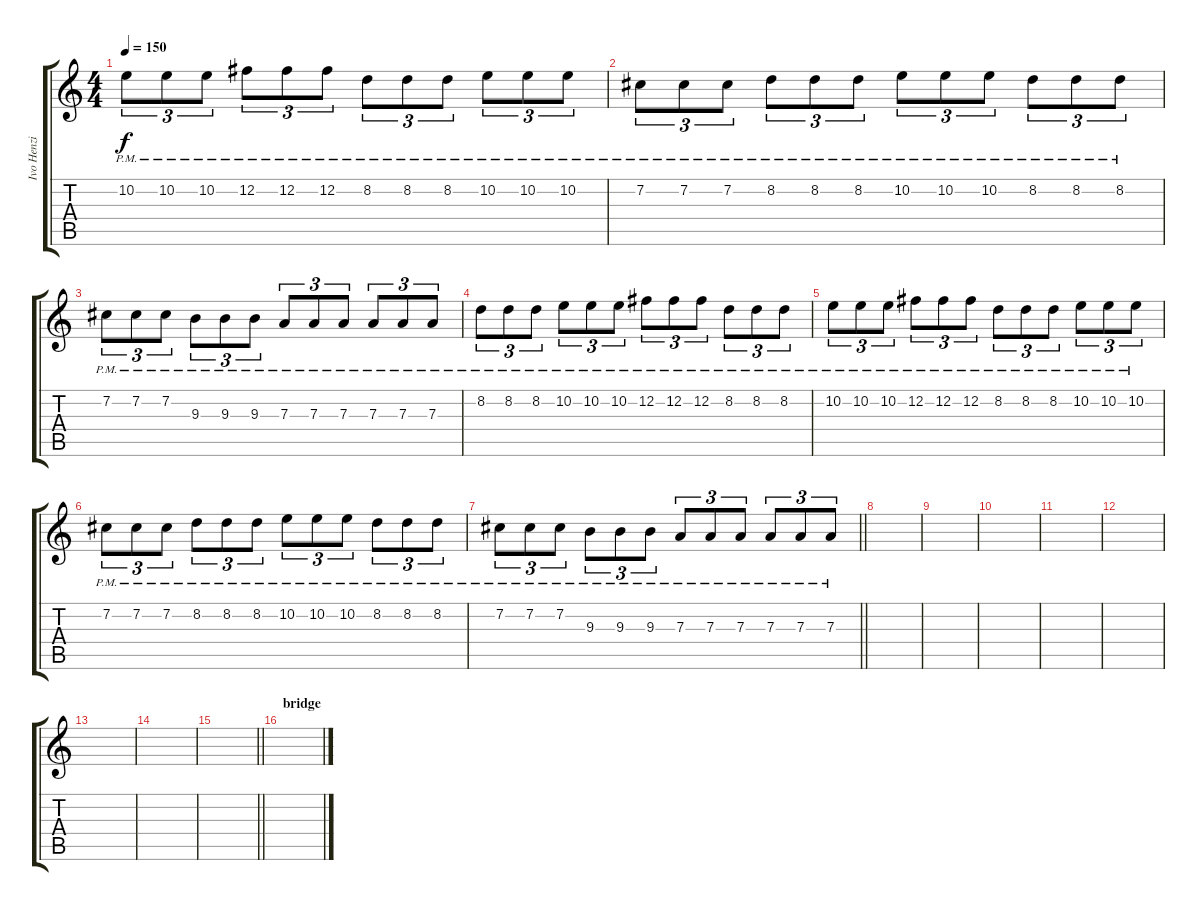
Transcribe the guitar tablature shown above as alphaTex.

\track ("Ivo Henzi Lead" "Ivo Henzi ") {instrument distortionguitar}
\staff {score tabs}
\tuning (B3 Gb3 D3 A2 E2 B1) {hide}
\ts (4 4)
\tempo 150
\clef g2
\ks c
10.2{pm}.8{tu (3 2) dy f} 10.2{pm}.8{tu (3 2)} 10.2{pm}.8{tu (3 2)} 12.2{pm}.8{tu (3 2)} 12.2{pm}.8{tu (3 2)} 12.2{pm}.8{tu (3 2)} 8.2{pm}.8{tu (3 2)} 8.2{pm}.8{tu (3 2)} 8.2{pm}.8{tu (3 2)} 10.2{pm}.8{tu (3 2)} 10.2{pm}.8{tu (3 2)} 10.2{pm}.8{tu (3 2)} |
7.2{pm}.8{tu (3 2)} 7.2{pm}.8{tu (3 2)} 7.2{pm}.8{tu (3 2)} 8.2{pm}.8{tu (3 2)} 8.2{pm}.8{tu (3 2)} 8.2{pm}.8{tu (3 2)} 10.2{pm}.8{tu (3 2)} 10.2{pm}.8{tu (3 2)} 10.2{pm}.8{tu (3 2)} 8.2{pm}.8{tu (3 2)} 8.2{pm}.8{tu (3 2)} 8.2{pm}.8{tu (3 2)} |
7.2{pm}.8{tu (3 2)} 7.2{pm}.8{tu (3 2)} 7.2{pm}.8{tu (3 2)} 9.3{pm}.8{tu (3 2)} 9.3{pm}.8{tu (3 2)} 9.3{pm}.8{tu (3 2)} 7.3{pm}.8{tu (3 2)} 7.3{pm}.8{tu (3 2)} 7.3{pm}.8{tu (3 2)} 7.3{pm}.8{tu (3 2)} 7.3{pm}.8{tu (3 2)} 7.3{pm}.8{tu (3 2)} |
8.2{pm}.8{tu (3 2)} 8.2{pm}.8{tu (3 2)} 8.2{pm}.8{tu (3 2)} 10.2{pm}.8{tu (3 2)} 10.2{pm}.8{tu (3 2)} 10.2{pm}.8{tu (3 2)} 12.2{pm}.8{tu (3 2)} 12.2{pm}.8{tu (3 2)} 12.2{pm}.8{tu (3 2)} 8.2{pm}.8{tu (3 2)} 8.2{pm}.8{tu (3 2)} 8.2{pm}.8{tu (3 2)} |
10.2{pm}.8{tu (3 2)} 10.2{pm}.8{tu (3 2)} 10.2{pm}.8{tu (3 2)} 12.2{pm}.8{tu (3 2)} 12.2{pm}.8{tu (3 2)} 12.2{pm}.8{tu (3 2)} 8.2{pm}.8{tu (3 2)} 8.2{pm}.8{tu (3 2)} 8.2{pm}.8{tu (3 2)} 10.2{pm}.8{tu (3 2)} 10.2{pm}.8{tu (3 2)} 10.2{pm}.8{tu (3 2)} |
7.2{pm}.8{tu (3 2)} 7.2{pm}.8{tu (3 2)} 7.2{pm}.8{tu (3 2)} 8.2{pm}.8{tu (3 2)} 8.2{pm}.8{tu (3 2)} 8.2{pm}.8{tu (3 2)} 10.2{pm}.8{tu (3 2)} 10.2{pm}.8{tu (3 2)} 10.2{pm}.8{tu (3 2)} 8.2{pm}.8{tu (3 2)} 8.2{pm}.8{tu (3 2)} 8.2{pm}.8{tu (3 2)} |
\barLineRight lightlight
7.2{pm}.8{tu (3 2)} 7.2{pm}.8{tu (3 2)} 7.2{pm}.8{tu (3 2)} 9.3{pm}.8{tu (3 2)} 9.3{pm}.8{tu (3 2)} 9.3{pm}.8{tu (3 2)} 7.3{pm}.8{tu (3 2)} 7.3{pm}.8{tu (3 2)} 7.3{pm}.8{tu (3 2)} 7.3{pm}.8{tu (3 2)} 7.3{pm}.8{tu (3 2)} 7.3{pm}.8{tu (3 2)} |
\section ("" "")
|
|
|
|
|
|
|
\barLineRight lightlight
|
\section ("" "bridge")
